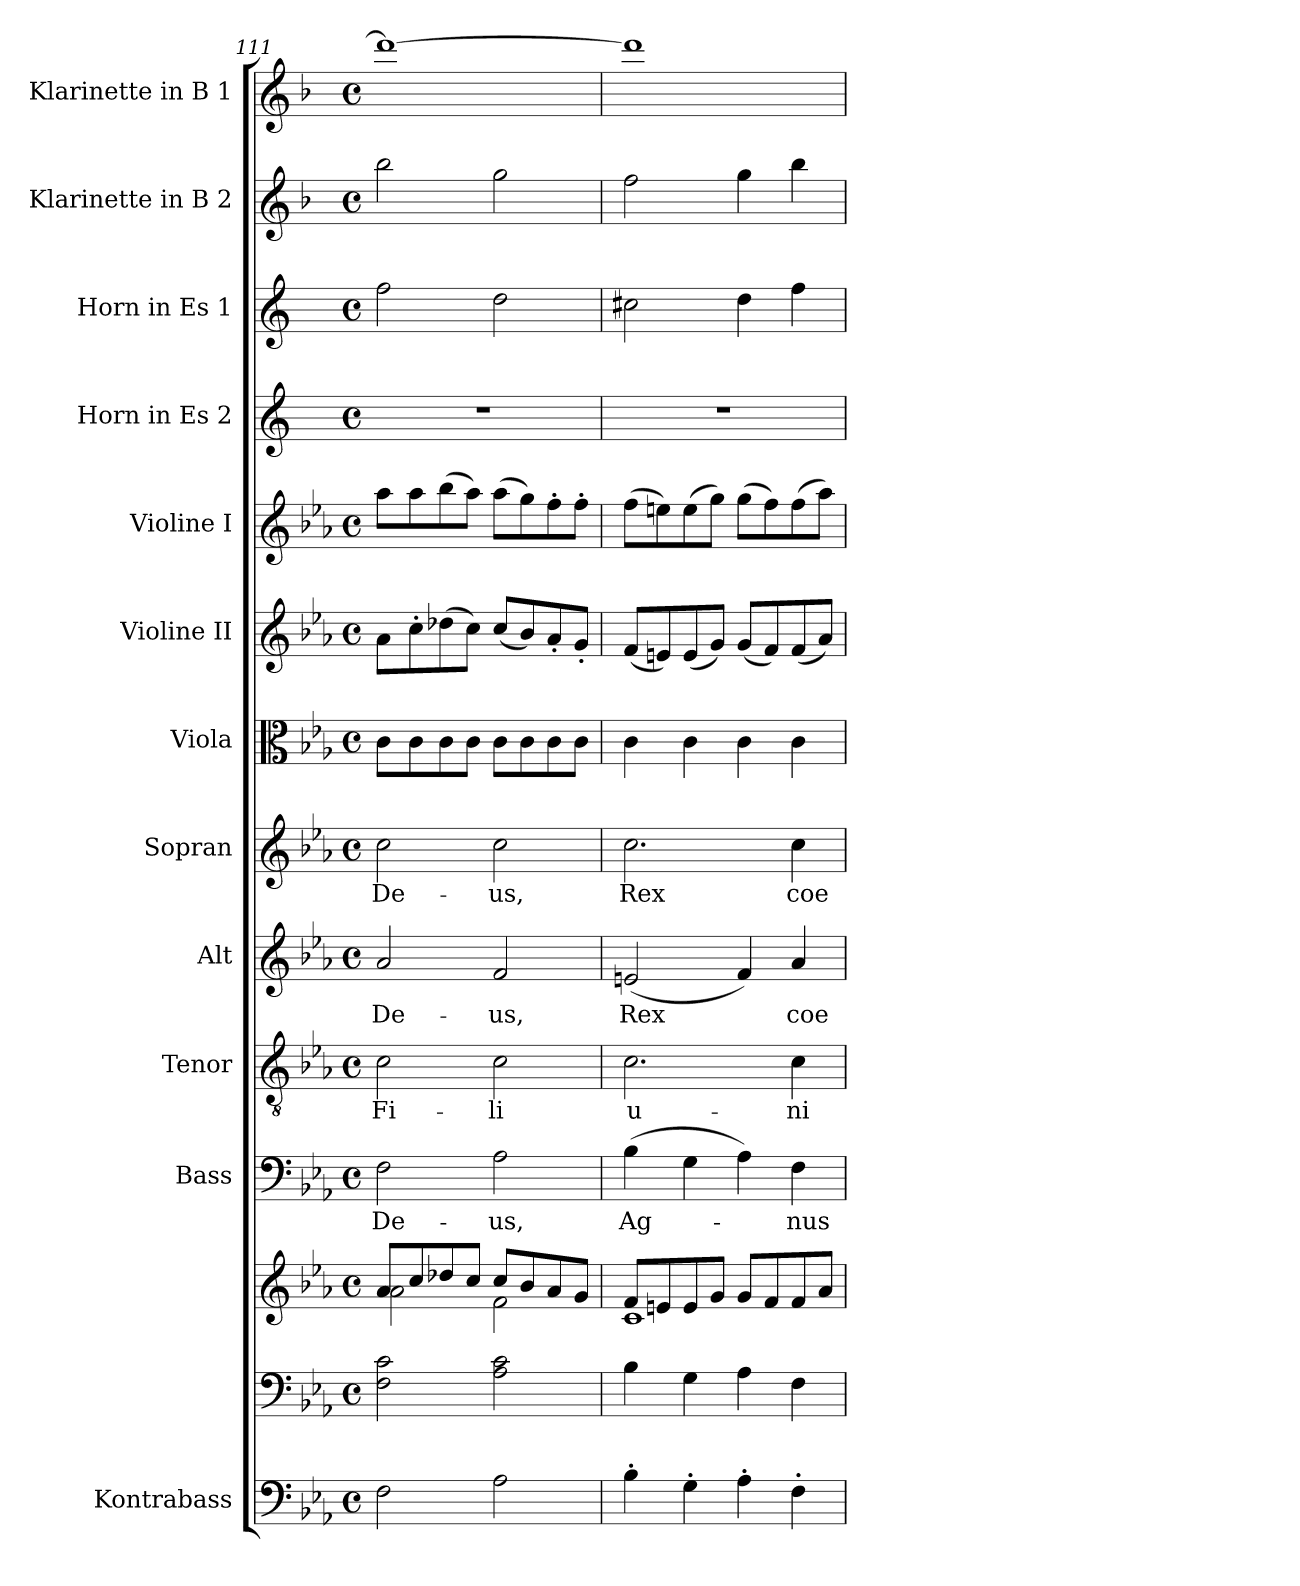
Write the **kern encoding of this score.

**kern	**kern	**kern	**kern	**text	**kern	**text	**kern	**text	**kern	**text	**kern	**kern	**kern	**kern	**kern	**kern	**kern
*part13	*part12	*part12	*part11	*part11	*part10	*part10	*part9	*part9	*part8	*part8	*part7	*part6	*part5	*part4	*part3	*part2	*part1
*staff14	*staff13	*staff12	*staff11	*staff11	*staff10	*staff10	*staff9	*staff9	*staff8	*staff8	*staff7	*staff6	*staff5	*staff4	*staff3	*staff2	*staff1
*I"Kontrabass	*	*	*I"Bass	*	*I"Tenor	*	*I"Alt	*	*I"Sopran	*	*I"Viola	*I"Violine II	*I"Violine I	*I"Horn in Es 2	*I"Horn in Es 1	*I"Klarinette in B 2	*I"Klarinette in B 1
*I'Kb.	*	*	*I'B	*	*I'T	*	*I'A	*	*I'S	*	*I'Vla.	*I'Vl. II	*I'Vl. I	*I'Hrn. 2	*I'Hrn. 1	*	*
*clefF4	*clefF4	*clefG2	*clefF4	*	*clefGv2	*	*clefG2	*	*clefG2	*	*clefC3	*clefG2	*clefG2	*clefG2	*clefG2	*clefG2	*clefG2
*ITrd7c12	*	*	*	*	*	*	*	*	*	*	*	*	*	*ITrd5c9	*ITrd5c9	*ITrd1c2	*ITrd1c2
*k[b-e-a-]	*k[b-e-a-]	*k[b-e-a-]	*k[b-e-a-]	*	*k[b-e-a-]	*	*k[b-e-a-]	*	*k[b-e-a-]	*	*k[b-e-a-]	*k[b-e-a-]	*k[b-e-a-]	*k[b-e-a-]	*k[b-e-a-]	*k[b-e-a-]	*k[b-e-a-]
*E-:	*E-:	*E-:	*E-:	*	*E-:	*	*E-:	*	*E-:	*	*E-:	*E-:	*E-:	*E-:	*E-:	*E-:	*E-:
*M4/4	*M4/4	*M4/4	*M4/4	*	*M4/4	*	*M4/4	*	*M4/4	*	*M4/4	*M4/4	*M4/4	*M4/4	*M4/4	*M4/4	*M4/4
*met(c)	*met(c)	*met(c)	*met(c)	*	*met(c)	*	*met(c)	*	*met(c)	*	*met(c)	*met(c)	*met(c)	*met(c)	*met(c)	*met(c)	*met(c)
=111	=111	=111	=111	=111	=111	=111	=111	=111	=111	=111	=111	=111	=111	=111	=111	=111	=111
*	*	*^	*	*	*	*	*	*	*	*	*	*	*	*	*	*	*
!	!	!	!	!	!LO:LY:b	!	!LO:LY:b	!	!LO:LY:b	!	!LO:LY:b	!	!	!	!	!	!	!
2FF\	2F\ 2c\	8a-/L	2a-\	2F\	De-	2c\	Fi-	2a-/	De-	2cc\	De-	8c\L	8a-\L	8aa-\L	1r	2a-\	2aa-\	1ccc_
.	.	8cc/	.	.	.	.	.	.	.	.	.	8c\	8cc'>\	8aa-\	.	.	.	.
.	.	8dd-X/	.	.	.	.	.	.	.	.	.	8c\	(>8dd-X\	(>8bb-\	.	.	.	.
.	.	8cc/J	.	.	.	.	.	.	.	.	.	8c\J	8cc\J)	8aa-\J)	.	.	.	.
!	!	!	!	!	!LO:LY:b	!	!LO:LY:b	!	!LO:LY:b	!	!LO:LY:b	!	!	!	!	!	!	!
2AA-\	2A-\ 2c\	8cc/L	2f\	2A-\	-us,	2c\	-li	2f/	-us,	2cc\	-us,	8c\L	(<8cc/L	(>8aa-\L	.	2f\	2ff\	.
.	.	8b-/	.	.	.	.	.	.	.	.	.	8c\	8b-/)	8gg\)	.	.	.	.
.	.	8a-/	.	.	.	.	.	.	.	.	.	8c\	8a-'</	8ff'>\	.	.	.	.
.	.	8g/J	.	.	.	.	.	.	.	.	.	8c\J	8g'</J	8ff'>\J	.	.	.	.
=112	=112	=112	=112	=112	=112	=112	=112	=112	=112	=112	=112	=112	=112	=112	=112	=112	=112	=112
!	!	!	!	!	!LO:LY:b	!	!LO:LY:b	!	!LO:LY:b	!	!LO:LY:b	!	!	!	!	!	!	!
4BB-'>\	4B-\	8f/L	1c	(>4B-\	Ag-	2.c\	u-	(<2en/	Rex	2.cc\	Rex	4c\	(<8f/L	(>8ff\L	1r	2en\	2ee-\	1ccc]
.	.	8en/	.	.	.	.	.	.	.	.	.	.	8en/)	8een\)	.	.	.	.
4GG'>\	4G\	8e/	.	4G\	.	.	.	.	.	.	.	4c\	(<8e/	(>8ee\	.	.	.	.
.	.	8g/J	.	.	.	.	.	.	.	.	.	.	8g/J)	8gg\J)	.	.	.	.
4AA-'>\	4A-\	8g/L	.	4A-\)	.	.	.	4f/)	.	.	.	4c\	(<8g/L	(>8gg\L	.	4f\	4ff\	.
.	.	8f/	.	.	.	.	.	.	.	.	.	.	8f/)	8ff\)	.	.	.	.
!	!	!	!	!	!LO:LY:b	!	!LO:LY:b	!	!LO:LY:b	!	!LO:LY:b	!	!	!	!	!	!	!
4FF'>\	4F\	8f/	.	4F\	-nus	4c\	-ni-	4a-/	coe-	4cc\	coe-	4c\	(<8f/	(>8ff\	.	4a-\	4aa-\	.
.	.	8a-/J	.	.	.	.	.	.	.	.	.	.	8a-/J)	8aa-\J)	.	.	.	.
*	*	*v	*v	*	*	*	*	*	*	*	*	*	*	*	*	*	*	*
=	=	=	=	=	=	=	=	=	=	=	=	=	=	=	=	=	=
*-	*-	*-	*-	*-	*-	*-	*-	*-	*-	*-	*-	*-	*-	*-	*-	*-	*-
